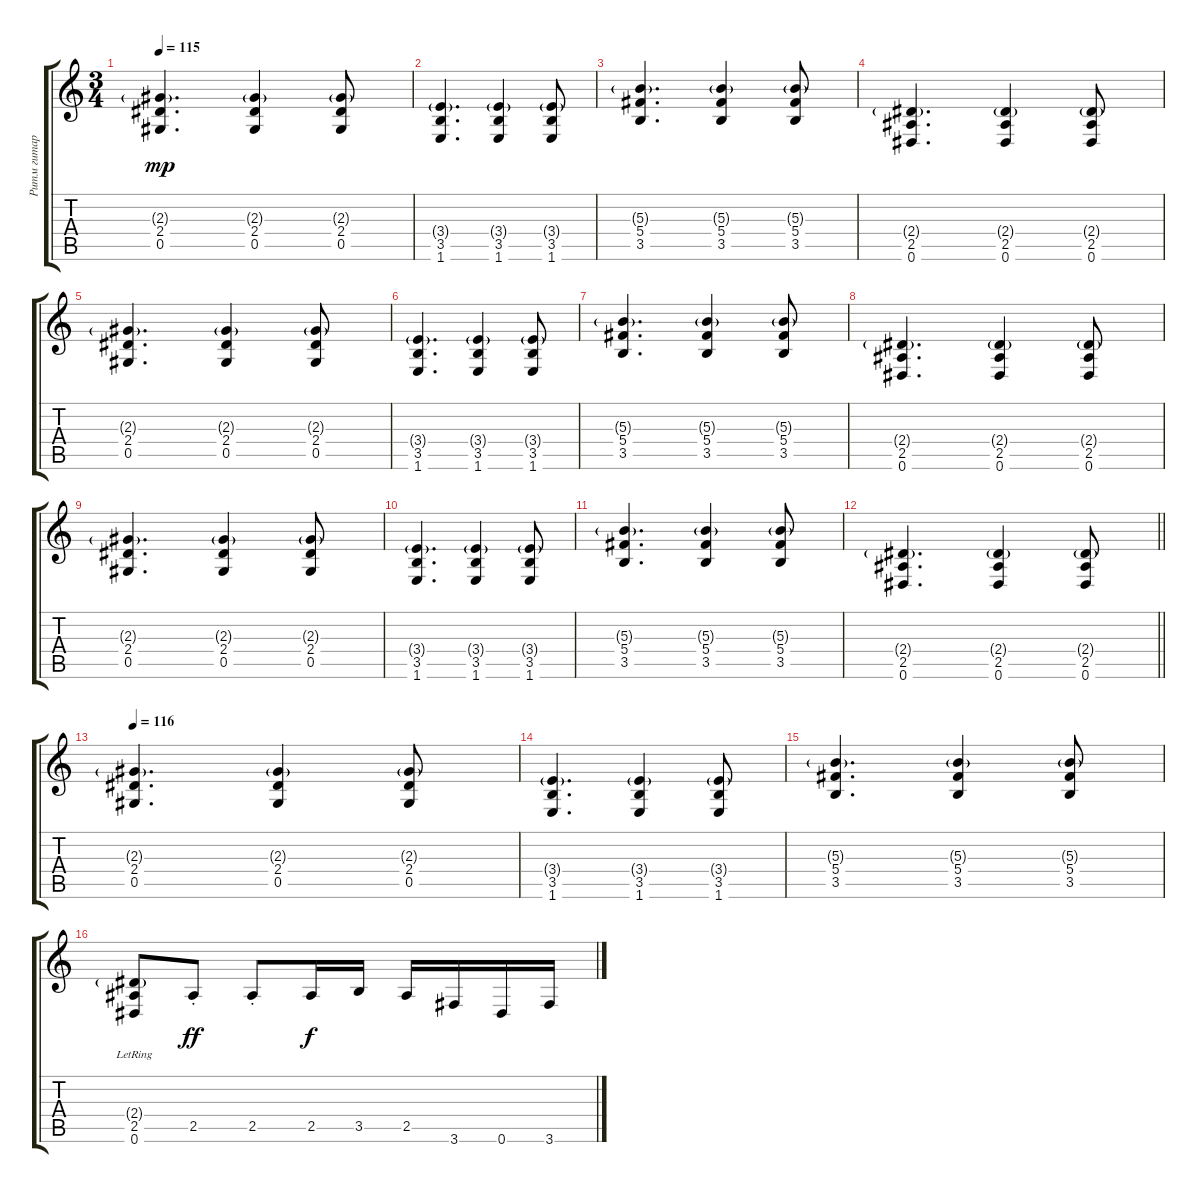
\track ("Ритм гитара 1" "Ритм гитар") {instrument electricguitarclean}
\staff {score tabs}
\tuning (Eb4 Bb3 Gb3 Db3 Ab2 Eb2) {hide}
\ts (3 4)
\tempo 115
\clef g2
\ks c
(2.3{g} 2.4 0.5).4{d dy mp} (2.3{g} 2.4 0.5).4 (2.3{g} 2.4 0.5).8 |
(3.4{g} 3.5 1.6).4{d} (3.4{g} 3.5 1.6).4 (3.4{g} 3.5 1.6).8 |
(5.3{g} 5.4 3.5).4{d} (5.3{g} 5.4 3.5).4 (5.3{g} 5.4 3.5).8 |
(2.4{g} 2.5 0.6).4{d} (2.4{g} 2.5 0.6).4 (2.4{g} 2.5 0.6).8 |
(2.3{g} 2.4 0.5).4{d} (2.3{g} 2.4 0.5).4 (2.3{g} 2.4 0.5).8 |
(3.4{g} 3.5 1.6).4{d} (3.4{g} 3.5 1.6).4 (3.4{g} 3.5 1.6).8 |
(5.3{g} 5.4 3.5).4{d} (5.3{g} 5.4 3.5).4 (5.3{g} 5.4 3.5).8 |
(2.4{g} 2.5 0.6).4{d} (2.4{g} 2.5 0.6).4 (2.4{g} 2.5 0.6).8 |
(2.3{g} 2.4 0.5).4{d} (2.3{g} 2.4 0.5).4 (2.3{g} 2.4 0.5).8 |
(3.4{g} 3.5 1.6).4{d} (3.4{g} 3.5 1.6).4 (3.4{g} 3.5 1.6).8 |
(5.3{g} 5.4 3.5).4{d} (5.3{g} 5.4 3.5).4 (5.3{g} 5.4 3.5).8 |
\barLineRight lightlight
(2.4{g} 2.5 0.6).4{d} (2.4{g} 2.5 0.6).4 (2.4{g} 2.5 0.6).8 |
\tempo 116
(2.3{g} 2.4 0.5).4{d volume 16} (2.3{g} 2.4 0.5).4 (2.3{g} 2.4 0.5).8 |
(3.4{g} 3.5 1.6).4{d} (3.4{g} 3.5 1.6).4 (3.4{g} 3.5 1.6).8 |
(5.3{g} 5.4 3.5).4{d} (5.3{g} 5.4 3.5).4 (5.3{g} 5.4 3.5).8 |
(2.4{g lr} 2.5 0.6{lr}).8 2.5{st}.8{dy ff} 2.5{st}.8 2.5.16{dy f} 3.5.16 2.5.16 3.6.16 0.6.16 3.6.16
